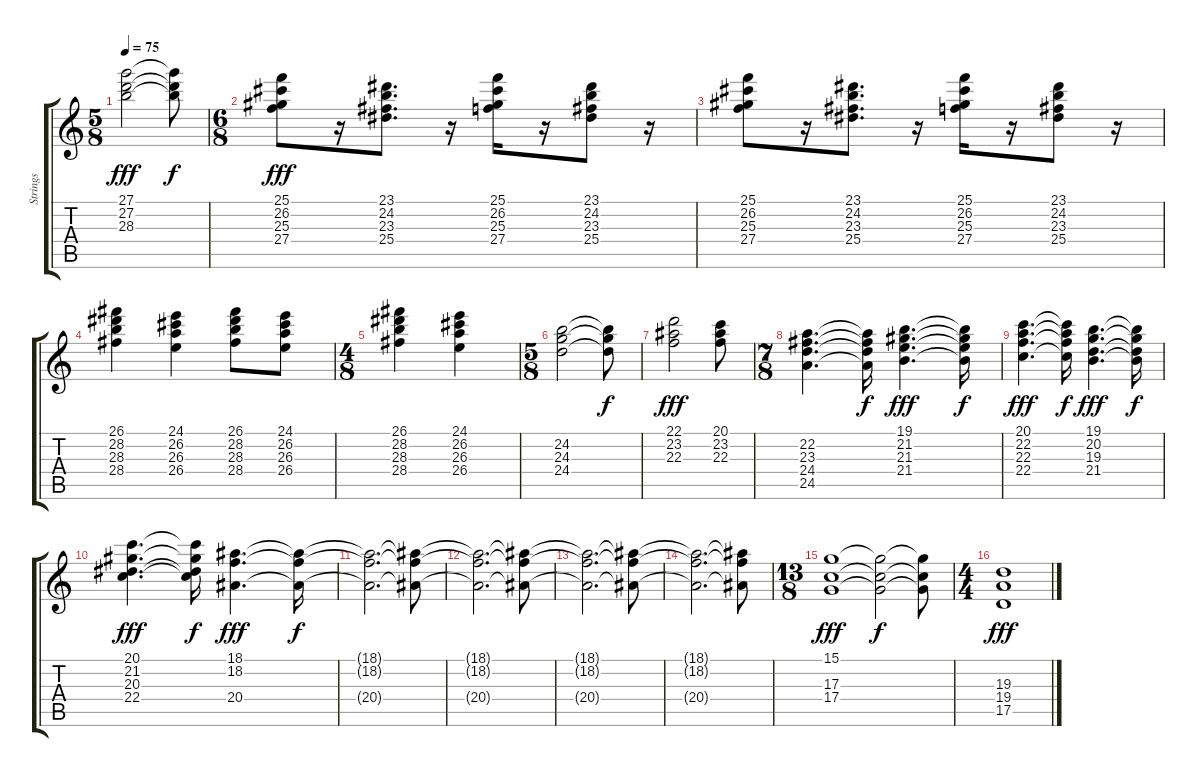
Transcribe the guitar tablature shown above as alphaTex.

\track ("Strings" "Strings") {instrument stringensemble1}
\staff {score tabs}
\tuning (E4 B3 G3 D3 A2 E2) {hide}
\ts (5 8)
\tempo 75
\clef g2
\ks c
(27.1 27.2 28.3).2{dy fff} (27.1{t} 27.2{t} 28.3{t}).8{dy f} |
\ts (6 8)
(25.1 26.2 25.3 27.4).8{dy fff} r.16 (23.1 24.2 23.3 25.4).8{d} r.16 (25.1 26.2 25.3 27.4).16 r.16 (23.1 24.2 23.3 25.4).8 r.16 |
(25.1 26.2 25.3 27.4).8 r.16 (23.1 24.2 23.3 25.4).8{d} r.16 (25.1 26.2 25.3 27.4).16 r.16 (23.1 24.2 23.3 25.4).8 r.16 |
(26.1 28.2 28.3 28.4).4 (24.1 26.2 26.3 26.4).4 (26.1 28.2 28.3 28.4).8 (24.1 26.2 26.3 26.4).8 |
\ts (4 8)
(26.1 28.2 28.3 28.4).4 (24.1 26.2 26.3 26.4).4{volume 10} |
\ts (5 8)
(24.2 24.3 24.4).2{volume 9} (24.2{t} 24.3{t} 24.4{t}).8{dy f} |
(22.1 23.2 22.3).2{dy fff volume 8} (20.1 23.2 22.3).8 |
\ts (7 8)
(22.2 23.3 24.4 24.5).4{d} (22.2{t} 23.3{t} 24.4{t} 24.5{t}).16{dy f} (19.1 21.2 21.3 21.4).4{d dy fff} (19.1{t} 21.2{t} 21.3{t} 21.4{t}).16{dy f} |
(20.1 22.2 22.3 22.4).4{d dy fff} (20.1{t} 22.2{t} 22.3{t} 22.4{t}).16{dy f} (19.1 20.2 19.3 21.4).4{d dy fff} (19.1{t} 20.2{t} 19.3{t} 21.4{t}).16{dy f} |
(20.1 21.2 20.3 22.4).4{d dy fff} (20.1{t} 21.2{t} 20.3{t} 22.4{t}).16{dy f} (18.1 18.2 20.4).4{d dy fff} (18.1{t} 18.2{t} 20.4{t}).16{dy f} |
(18.1{t} 18.2{t} 20.4{t}).2{d} (18.1{t} 18.2{t} 20.4{t}).8 |
(18.1{t} 18.2{t} 20.4{t}).2{d} (18.1{t} 18.2{t} 20.4{t}).8 |
(18.1{t} 18.2{t} 20.4{t}).2{d} (18.1{t} 18.2{t} 20.4{t}).8 |
(18.1{t} 18.2{t} 20.4{t}).2{d} (18.1{t} 18.2{t} 20.4{t}).8 |
\ts (13 8)
(15.1 17.3 17.4).1{dy fff} (15.1{t} 17.3{t} 17.4{t}).2{dy f} (15.1{t} 17.3{t} 17.4{t}).8 |
\ts (4 4)
(19.3 19.4 17.5).1{dy fff}
